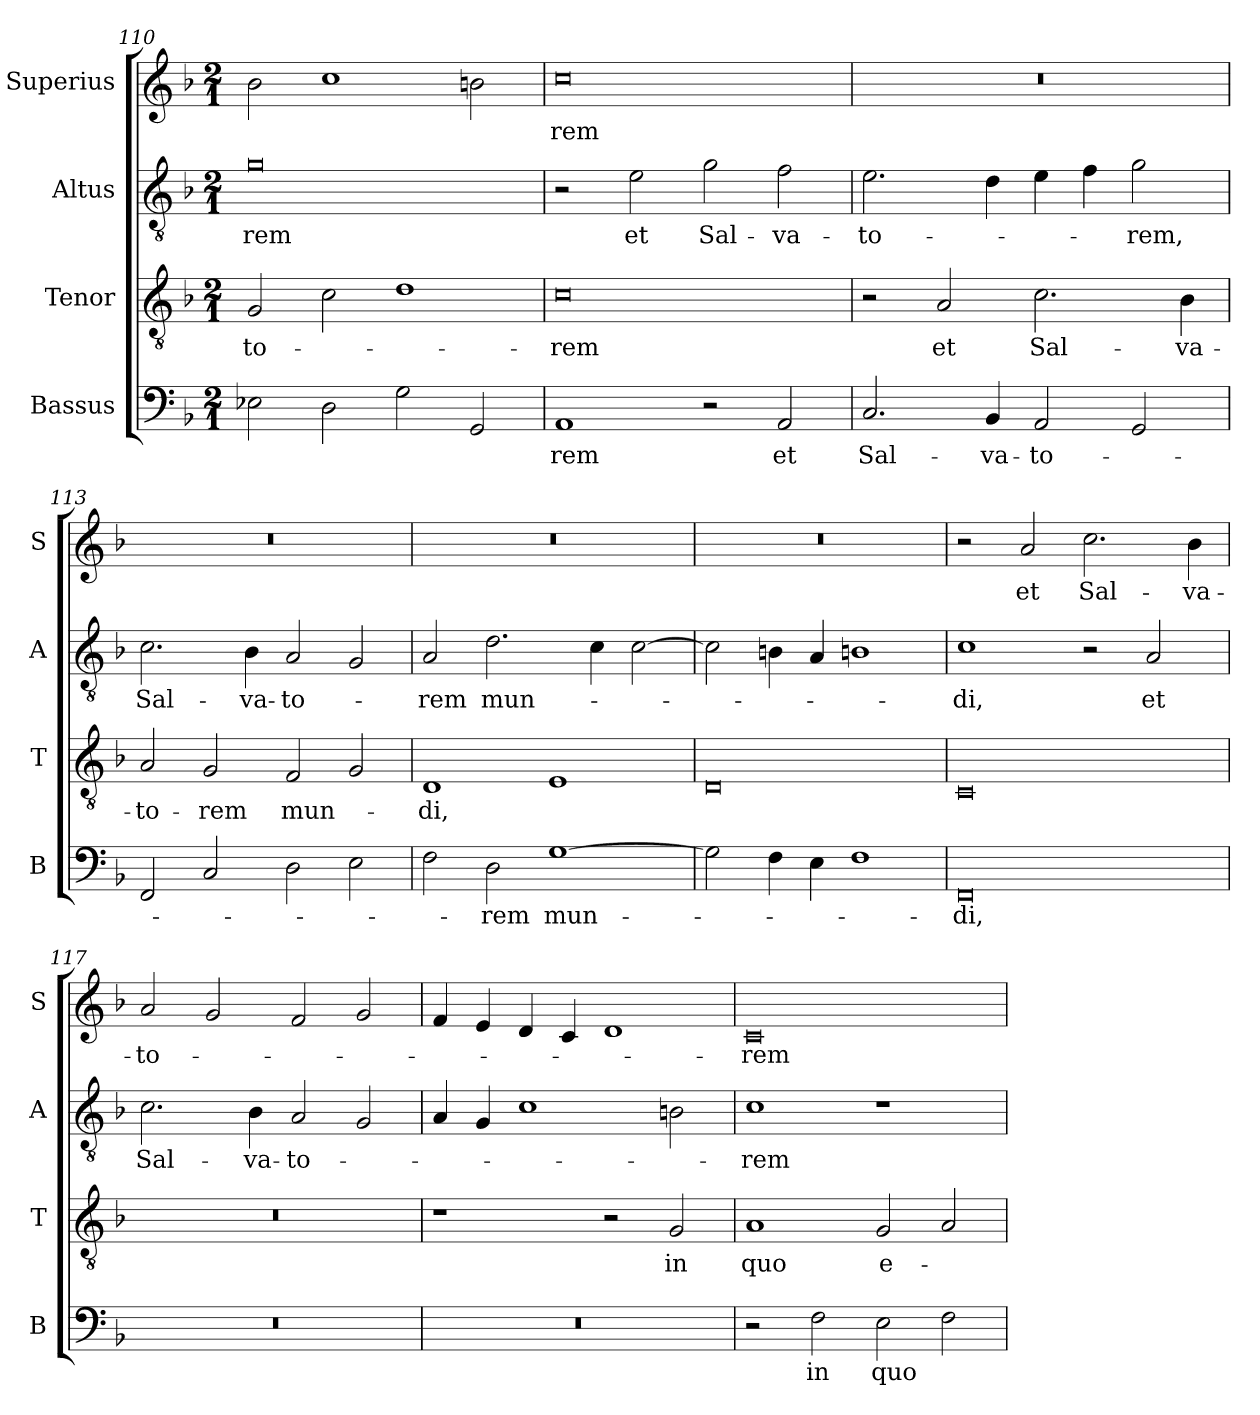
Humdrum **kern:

**kern	**text	**kern	**text	**kern	**text	**kern	**text
*part4	*part4	*part3	*part3	*part2	*part2	*part1	*part1
*staff4	*staff4	*staff3	*staff3	*staff2	*staff2	*staff1	*staff1
*I"Bassus	*	*I"Tenor	*	*I"Altus	*	*I"Superius	*
*I'B	*	*I'T	*	*I'A	*	*I'S	*
*clefF4	*	*clefGv2	*	*clefGv2	*	*clefG2	*
*k[b-]	*	*k[b-]	*	*k[b-]	*	*k[b-]	*
*F:	*	*F:	*	*F:	*	*F:	*
*M2/1	*	*M2/1	*	*M2/1	*	*M2/1	*
=110	=110	=110	=110	=110	=110	=110	=110
2E-X	.	2G	-to-	0g	-rem	2b-	.
2D	.	2c	.	.	.	1cc	.
2G	.	1d	.	.	.	.	.
2GG	.	.	.	.	.	2bn	.
=111	=111	=111	=111	=111	=111	=111	=111
1AA	-rem	0c	-rem	2r	.	0cc	-rem
.	.	.	.	2e	et	.	.
2r	.	.	.	2g	Sal-	.	.
2AA	et	.	.	2f	-va-	.	.
=112	=112	=112	=112	=112	=112	=112	=112
2.C	Sal-	2r	.	2.e	-to-	0r	.
.	.	2A	et	.	.	.	.
4BB-	-va-	.	.	4d	.	.	.
2AA	-to-	2.c	Sal-	4e	.	.	.
.	.	.	.	4f	.	.	.
2GG	.	.	.	2g	-rem,	.	.
.	.	4B-	-va-	.	.	.	.
=113	=113	=113	=113	=113	=113	=113	=113
2FF	.	2A	-to-	2.c	Sal-	0r	.
2C	.	2G	-rem	.	.	.	.
.	.	.	.	4B-	-va-	.	.
2D	.	2F	mun-	2A	-to-	.	.
2E	.	2G	.	2G	.	.	.
=114	=114	=114	=114	=114	=114	=114	=114
2F	.	1D	-di,	2A	-rem	0r	.
2D	-rem	.	.	2.d	mun-	.	.
[1G	mun-	1E	.	.	.	.	.
.	.	.	.	4c	.	.	.
.	.	.	.	[2c	.	.	.
=115	=115	=115	=115	=115	=115	=115	=115
2G]	.	0D	.	2c]	.	0r	.
4F	.	.	.	4Bn	.	.	.
4E	.	.	.	4A	.	.	.
1F	.	.	.	1Bn	.	.	.
=116	=116	=116	=116	=116	=116	=116	=116
0FF	-di,	0C	.	1c	-di,	2r	.
.	.	.	.	.	.	2a	et
.	.	.	.	2r	.	2.cc	Sal-
.	.	.	.	2A	et	.	.
.	.	.	.	.	.	4b-	-va-
=117	=117	=117	=117	=117	=117	=117	=117
0r	.	0r	.	2.c	Sal-	2a	-to-
.	.	.	.	.	.	2g	.
.	.	.	.	4B-	-va-	.	.
.	.	.	.	2A	-to-	2f	.
.	.	.	.	2G	.	2g	.
=118	=118	=118	=118	=118	=118	=118	=118
0r	.	1r	.	4A	.	4f	.
.	.	.	.	4G	.	4e	.
.	.	.	.	1c	.	4d	.
.	.	.	.	.	.	4c	.
.	.	2r	.	.	.	1d	.
.	.	2G	in	2Bn	.	.	.
=119	=119	=119	=119	=119	=119	=119	=119
2r	.	1A	quo	1c	-rem	0c	-rem
2F	in	.	.	.	.	.	.
2E	quo	2G	e-	1r	.	.	.
2F	.	2A	.	.	.	.	.
=	=	=	=	=	=	=	=
*-	*-	*-	*-	*-	*-	*-	*-
